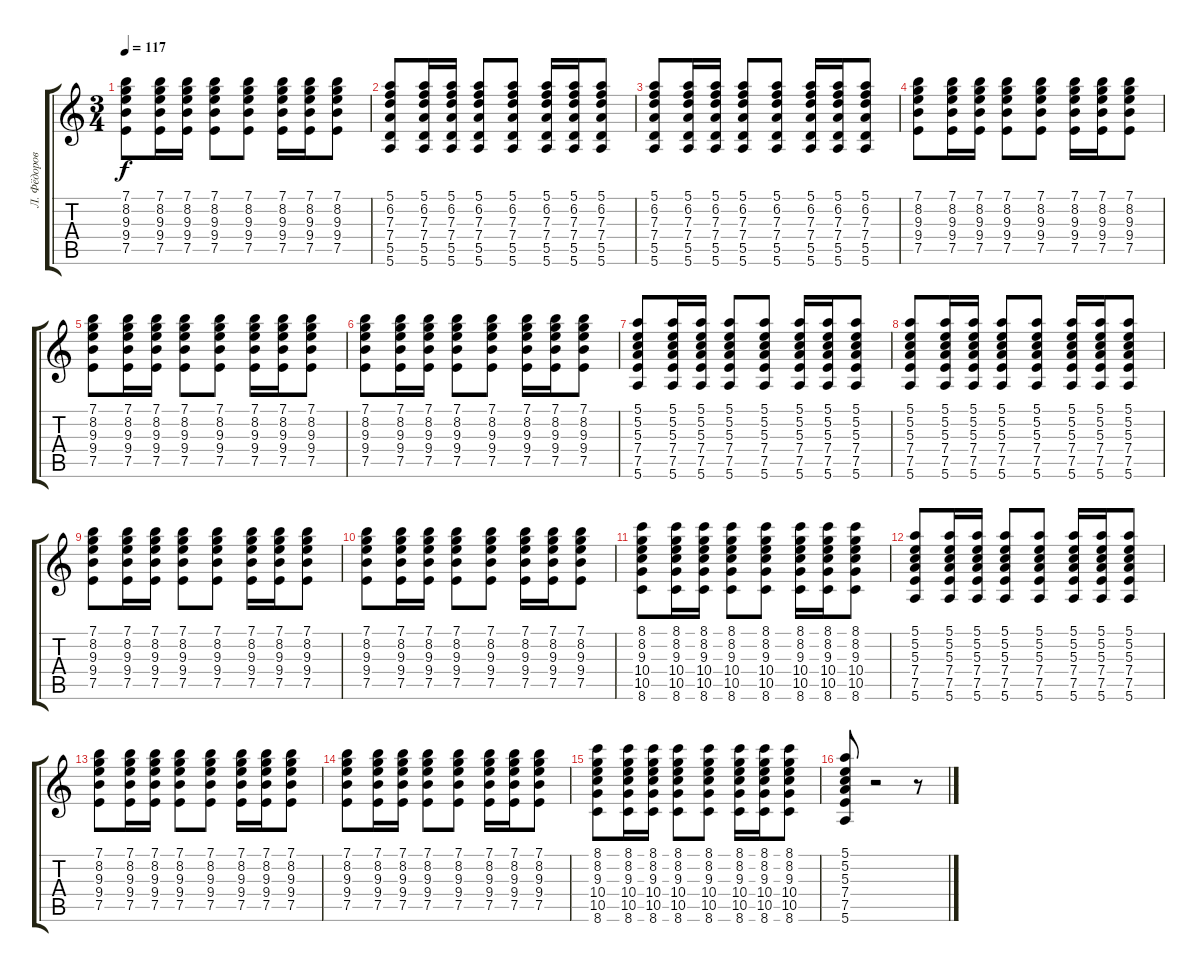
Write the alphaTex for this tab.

\track ("Л. Фёдоров" "Л. Фёдоров") {instrument electricguitarclean}
\staff {score tabs}
\tuning (E4 B3 G3 D3 A2 E2) {hide}
\ts (3 4)
\tempo 117
\clef g2
\ks c
(7.1 8.2 9.3 9.4 7.5).8{dy f} (7.1 8.2 9.3 9.4 7.5).16 (7.1 8.2 9.3 9.4 7.5).16 (7.1 8.2 9.3 9.4 7.5).8 (7.1 8.2 9.3 9.4 7.5).8 (7.1 8.2 9.3 9.4 7.5).16 (7.1 8.2 9.3 9.4 7.5).16 (7.1 8.2 9.3 9.4 7.5).8 |
(5.1 6.2 7.3 7.4 5.5 5.6).8 (5.1 6.2 7.3 7.4 5.5 5.6).16 (5.1 6.2 7.3 7.4 5.5 5.6).16 (5.1 6.2 7.3 7.4 5.5 5.6).8 (5.1 6.2 7.3 7.4 5.5 5.6).8 (5.1 6.2 7.3 7.4 5.5 5.6).16 (5.1 6.2 7.3 7.4 5.5 5.6).16 (5.1 6.2 7.3 7.4 5.5 5.6).8 |
(5.1 6.2 7.3 7.4 5.5 5.6).8 (5.1 6.2 7.3 7.4 5.5 5.6).16 (5.1 6.2 7.3 7.4 5.5 5.6).16 (5.1 6.2 7.3 7.4 5.5 5.6).8 (5.1 6.2 7.3 7.4 5.5 5.6).8 (5.1 6.2 7.3 7.4 5.5 5.6).16 (5.1 6.2 7.3 7.4 5.5 5.6).16 (5.1 6.2 7.3 7.4 5.5 5.6).8 |
(7.1 8.2 9.3 9.4 7.5).8 (7.1 8.2 9.3 9.4 7.5).16 (7.1 8.2 9.3 9.4 7.5).16 (7.1 8.2 9.3 9.4 7.5).8 (7.1 8.2 9.3 9.4 7.5).8 (7.1 8.2 9.3 9.4 7.5).16 (7.1 8.2 9.3 9.4 7.5).16 (7.1 8.2 9.3 9.4 7.5).8 |
(7.1 8.2 9.3 9.4 7.5).8 (7.1 8.2 9.3 9.4 7.5).16 (7.1 8.2 9.3 9.4 7.5).16 (7.1 8.2 9.3 9.4 7.5).8 (7.1 8.2 9.3 9.4 7.5).8 (7.1 8.2 9.3 9.4 7.5).16 (7.1 8.2 9.3 9.4 7.5).16 (7.1 8.2 9.3 9.4 7.5).8 |
(7.1 8.2 9.3 9.4 7.5).8 (7.1 8.2 9.3 9.4 7.5).16 (7.1 8.2 9.3 9.4 7.5).16 (7.1 8.2 9.3 9.4 7.5).8 (7.1 8.2 9.3 9.4 7.5).8 (7.1 8.2 9.3 9.4 7.5).16 (7.1 8.2 9.3 9.4 7.5).16 (7.1 8.2 9.3 9.4 7.5).8 |
(5.1 5.2 5.3 7.4 7.5 5.6).8 (5.1 5.2 5.3 7.4 7.5 5.6).16 (5.1 5.2 5.3 7.4 7.5 5.6).16 (5.1 5.2 5.3 7.4 7.5 5.6).8 (5.1 5.2 5.3 7.4 7.5 5.6).8 (5.1 5.2 5.3 7.4 7.5 5.6).16 (5.1 5.2 5.3 7.4 7.5 5.6).16 (5.1 5.2 5.3 7.4 7.5 5.6).8 |
(5.1 5.2 5.3 7.4 7.5 5.6).8 (5.1 5.2 5.3 7.4 7.5 5.6).16 (5.1 5.2 5.3 7.4 7.5 5.6).16 (5.1 5.2 5.3 7.4 7.5 5.6).8 (5.1 5.2 5.3 7.4 7.5 5.6).8 (5.1 5.2 5.3 7.4 7.5 5.6).16 (5.1 5.2 5.3 7.4 7.5 5.6).16 (5.1 5.2 5.3 7.4 7.5 5.6).8 |
(7.1 8.2 9.3 9.4 7.5).8 (7.1 8.2 9.3 9.4 7.5).16 (7.1 8.2 9.3 9.4 7.5).16 (7.1 8.2 9.3 9.4 7.5).8 (7.1 8.2 9.3 9.4 7.5).8 (7.1 8.2 9.3 9.4 7.5).16 (7.1 8.2 9.3 9.4 7.5).16 (7.1 8.2 9.3 9.4 7.5).8 |
(7.1 8.2 9.3 9.4 7.5).8 (7.1 8.2 9.3 9.4 7.5).16 (7.1 8.2 9.3 9.4 7.5).16 (7.1 8.2 9.3 9.4 7.5).8 (7.1 8.2 9.3 9.4 7.5).8 (7.1 8.2 9.3 9.4 7.5).16 (7.1 8.2 9.3 9.4 7.5).16 (7.1 8.2 9.3 9.4 7.5).8 |
(8.1 8.2 9.3 10.4 10.5 8.6).8 (8.1 8.2 9.3 10.4 10.5 8.6).16 (8.1 8.2 9.3 10.4 10.5 8.6).16 (8.1 8.2 9.3 10.4 10.5 8.6).8 (8.1 8.2 9.3 10.4 10.5 8.6).8 (8.1 8.2 9.3 10.4 10.5 8.6).16 (8.1 8.2 9.3 10.4 10.5 8.6).16 (8.1 8.2 9.3 10.4 10.5 8.6).8 |
(5.1 5.2 5.3 7.4 7.5 5.6).8 (5.1 5.2 5.3 7.4 7.5 5.6).16 (5.1 5.2 5.3 7.4 7.5 5.6).16 (5.1 5.2 5.3 7.4 7.5 5.6).8 (5.1 5.2 5.3 7.4 7.5 5.6).8 (5.1 5.2 5.3 7.4 7.5 5.6).16 (5.1 5.2 5.3 7.4 7.5 5.6).16 (5.1 5.2 5.3 7.4 7.5 5.6).8 |
(7.1 8.2 9.3 9.4 7.5).8 (7.1 8.2 9.3 9.4 7.5).16 (7.1 8.2 9.3 9.4 7.5).16 (7.1 8.2 9.3 9.4 7.5).8 (7.1 8.2 9.3 9.4 7.5).8 (7.1 8.2 9.3 9.4 7.5).16 (7.1 8.2 9.3 9.4 7.5).16 (7.1 8.2 9.3 9.4 7.5).8 |
(7.1 8.2 9.3 9.4 7.5).8 (7.1 8.2 9.3 9.4 7.5).16 (7.1 8.2 9.3 9.4 7.5).16 (7.1 8.2 9.3 9.4 7.5).8 (7.1 8.2 9.3 9.4 7.5).8 (7.1 8.2 9.3 9.4 7.5).16 (7.1 8.2 9.3 9.4 7.5).16 (7.1 8.2 9.3 9.4 7.5).8 |
(8.1 8.2 9.3 10.4 10.5 8.6).8 (8.1 8.2 9.3 10.4 10.5 8.6).16 (8.1 8.2 9.3 10.4 10.5 8.6).16 (8.1 8.2 9.3 10.4 10.5 8.6).8 (8.1 8.2 9.3 10.4 10.5 8.6).8 (8.1 8.2 9.3 10.4 10.5 8.6).16 (8.1 8.2 9.3 10.4 10.5 8.6).16 (8.1 8.2 9.3 10.4 10.5 8.6).8 |
(5.1 5.2 5.3 7.4 7.5 5.6).8 r.2 r.8
